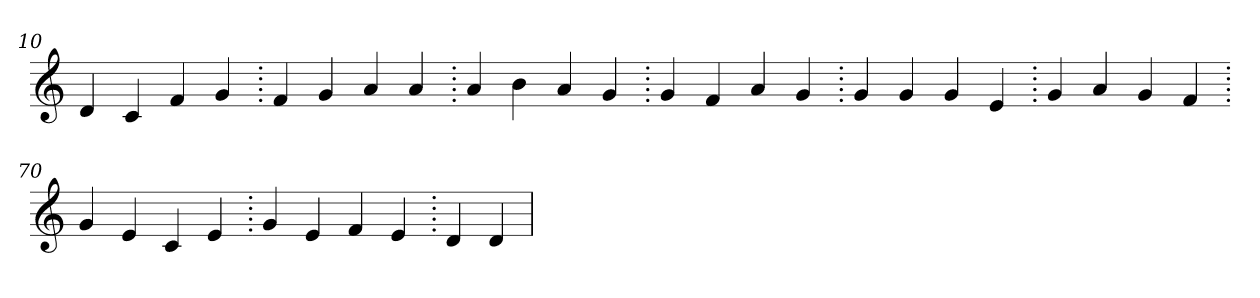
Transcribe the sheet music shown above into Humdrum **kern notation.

**kern
*part1
*staff1
*clefG2
=10.
4d
4c
4f
4g
=20.
4f
4g
4a
4a
=30.
4a
4b
4a
4g
=40.
4g
4f
4a
4g
=50.
4g
4g
4g
4e
=60.
4g
4a
4g
4f
=70.
4g
4e
4c
4e
=80.
4g
4e
4f
4e
=90.
4d
4d
=
*-
